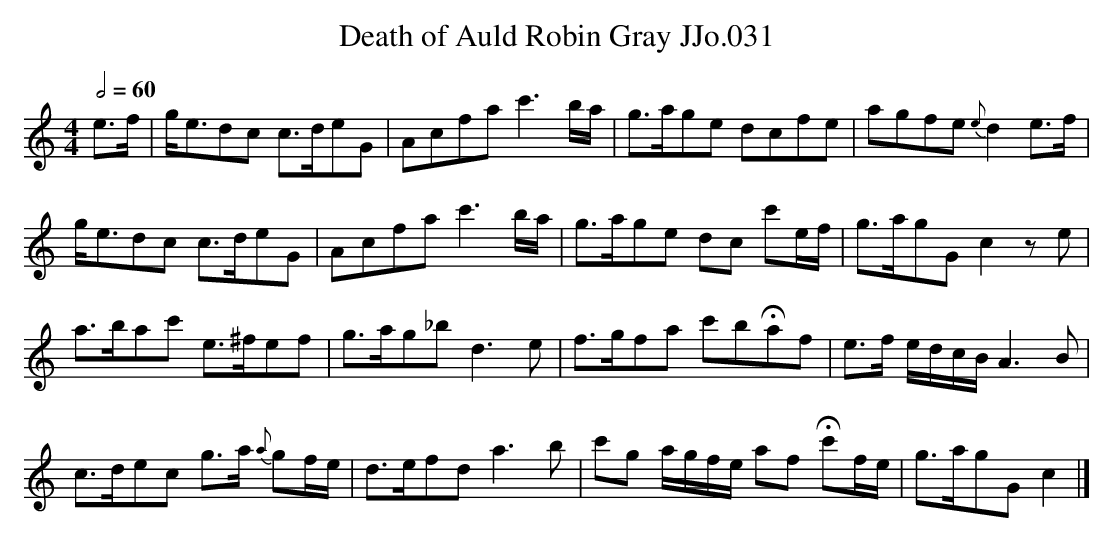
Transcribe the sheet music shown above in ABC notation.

X:1
T:Death of Auld Robin Gray JJo.031
L:1/8
M:4/4
Q:1/2=60
K:C
e>f|g<edc c>deG|Acfa c'3b/a/|g>age dcfe|agfe {e}d2e>f|!
g<edc c>deG|Acfa c'3b/a/|g>age dc c'e/f/|g>agG c2ze|!
a>bac' e>^fef|g>ag_b d3e|f>gfa c'bHaf|e>f e/d/c/B/ A3B|!
c>dec g>a {a}gf/e/|d>efd a3b|c'g a/g/f/e/ af Hc'f/e/|g>agG c2|]
